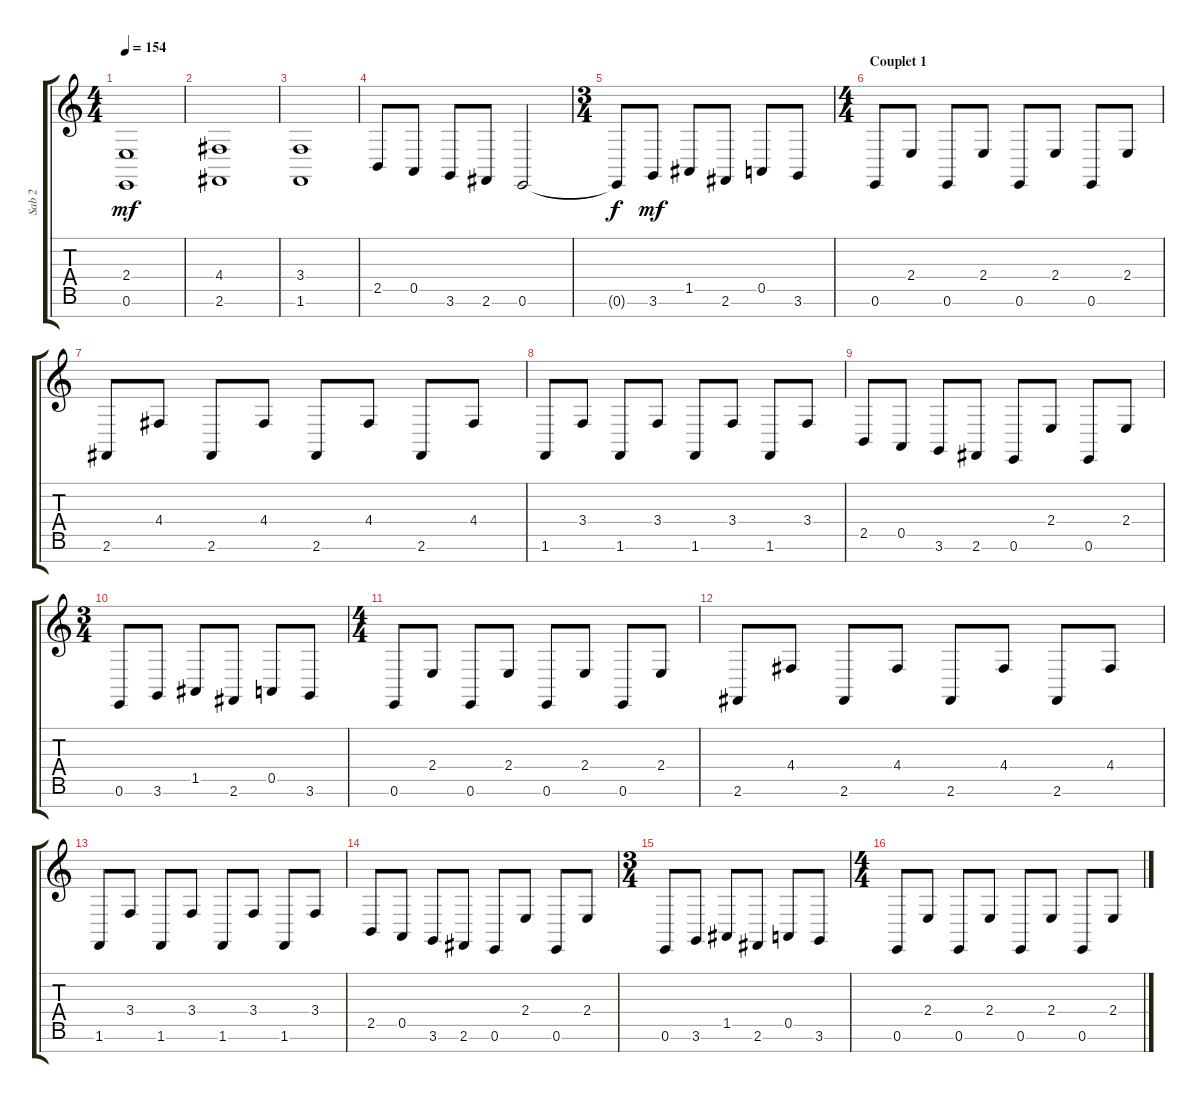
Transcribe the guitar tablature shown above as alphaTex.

\track ("Sab 2" "Sab 2") {instrument stringensemble1}
\staff {score tabs}
\tuning (E4 B3 G3 D3 A2 E2 B1) {hide}
\ts (4 4)
\tempo 154
\clef g2
\ks c
(2.4 0.6).1{dy mf} |
(4.4 2.6).1 |
(3.4 1.6).1 |
2.5.8 0.5.8 3.6.8 2.6.8 0.6.2 |
\ts (3 4)
0.6{t}.8{dy f} 3.6.8{dy mf} 1.5.8 2.6.8 0.5.8 3.6.8 |
\ts (4 4)
\section ("" "Couplet 1")
0.6.8 2.4.8 0.6.8 2.4.8 0.6.8 2.4.8 0.6.8 2.4.8 |
2.6.8 4.4.8 2.6.8 4.4.8 2.6.8 4.4.8 2.6.8 4.4.8 |
1.6.8 3.4.8 1.6.8 3.4.8 1.6.8 3.4.8 1.6.8 3.4.8 |
2.5.8 0.5.8 3.6.8 2.6.8 0.6.8 2.4.8 0.6.8 2.4.8 |
\ts (3 4)
0.6.8 3.6.8 1.5.8 2.6.8 0.5.8 3.6.8 |
\ts (4 4)
0.6.8 2.4.8 0.6.8 2.4.8 0.6.8 2.4.8 0.6.8 2.4.8 |
2.6.8 4.4.8 2.6.8 4.4.8 2.6.8 4.4.8 2.6.8 4.4.8 |
1.6.8 3.4.8 1.6.8 3.4.8 1.6.8 3.4.8 1.6.8 3.4.8 |
2.5.8 0.5.8 3.6.8 2.6.8 0.6.8 2.4.8 0.6.8 2.4.8 |
\ts (3 4)
0.6.8 3.6.8 1.5.8 2.6.8 0.5.8 3.6.8 |
\ts (4 4)
0.6.8 2.4.8 0.6.8 2.4.8 0.6.8 2.4.8 0.6.8 2.4.8
